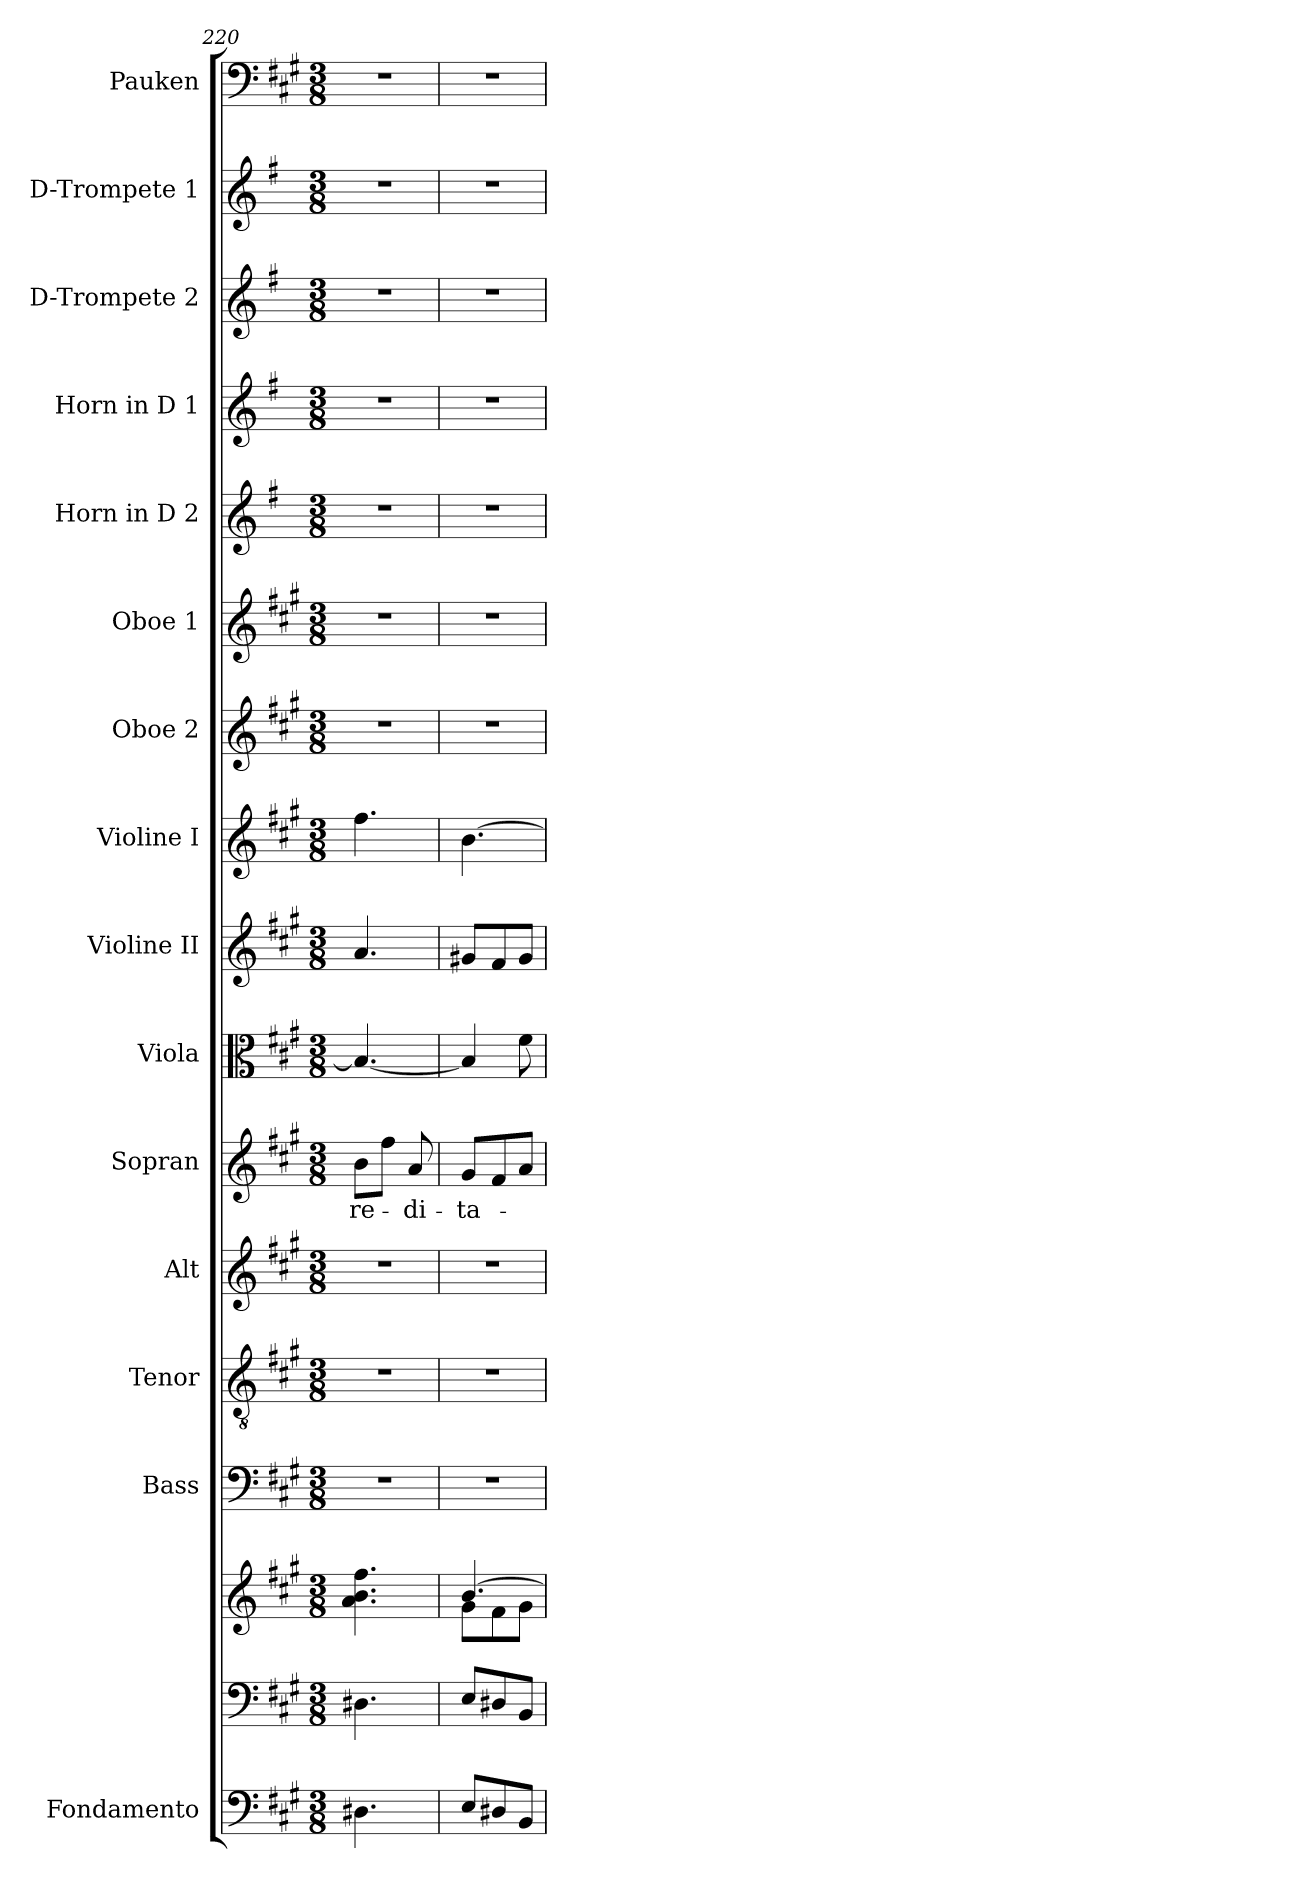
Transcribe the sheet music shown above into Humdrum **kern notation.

**kern	**kern	**kern	**kern	**kern	**kern	**kern	**text	**kern	**kern	**kern	**kern	**kern	**kern	**kern	**kern	**kern	**kern
*part16	*part15	*part15	*part14	*part13	*part12	*part11	*part11	*part10	*part9	*part8	*part7	*part6	*part5	*part4	*part3	*part2	*part1
*staff17	*staff16	*staff15	*staff14	*staff13	*staff12	*staff11	*staff11	*staff10	*staff9	*staff8	*staff7	*staff6	*staff5	*staff4	*staff3	*staff2	*staff1
*I"Fondamento	*	*	*I"Bass	*I"Tenor	*I"Alt	*I"Sopran	*	*I"Viola	*I"Violine II	*I"Violine I	*I"Oboe 2	*I"Oboe 1	*I"Horn in D 2	*I"Horn in D 1	*I"D-Trompete 2	*I"D-Trompete 1	*I"Pauken
*I'F.	*	*	*I'B.	*I'T.	*I'A.	*I'S.	*	*I'Vla.	*I'Vl. II	*I'Vl. I	*I'Ob. 2	*I'Ob. 1	*	*	*I'D Trp. 2	*I'D Trp. 1	*I'Pk.
*clefF4	*clefF4	*clefG2	*clefF4	*clefGv2	*clefG2	*clefG2	*	*clefC3	*clefG2	*clefG2	*clefG2	*clefG2	*clefG2	*clefG2	*clefG2	*clefG2	*clefF4
*ITrd7c12	*	*	*	*	*	*	*	*	*	*	*	*	*ITrd6c10	*ITrd6c10	*ITrd-1c-2	*ITrd-1c-2	*
*k[f#c#g#]	*k[f#c#g#]	*k[f#c#g#]	*k[f#c#g#]	*k[f#c#g#]	*k[f#c#g#]	*k[f#c#g#]	*	*k[f#c#g#]	*k[f#c#g#]	*k[f#c#g#]	*k[f#c#g#]	*k[f#c#g#]	*k[f#c#g#]	*k[f#c#g#]	*k[f#c#g#]	*k[f#c#g#]	*k[f#c#g#]
*A:	*A:	*A:	*A:	*A:	*A:	*A:	*	*A:	*A:	*A:	*A:	*A:	*A:	*A:	*A:	*A:	*A:
*M3/8	*M3/8	*M3/8	*M3/8	*M3/8	*M3/8	*M3/8	*	*M3/8	*M3/8	*M3/8	*M3/8	*M3/8	*M3/8	*M3/8	*M3/8	*M3/8	*M3/8
=220	=220	=220	=220	=220	=220	=220	=220	=220	=220	=220	=220	=220	=220	=220	=220	=220	=220
!	!	!	!	!	!	!	!LO:LY:b	!	!	!	!	!	!	!	!	!	!
4.DD#X\	4.D#X\	4.a\ 4.b\ 4.ff#\	4.r	4.r	4.r	8b\L	-re-	4.B/_	4.a/	4.ff#\	4.r	4.r	4.r	4.r	4.r	4.r	4.r
.	.	.	.	.	.	8ff#\J	.	.	.	.	.	.	.	.	.	.	.
!	!	!	!	!	!	!	!LO:LY:b	!	!	!	!	!	!	!	!	!	!
.	.	.	.	.	.	8a/	-di-	.	.	.	.	.	.	.	.	.	.
=221	=221	=221	=221	=221	=221	=221	=221	=221	=221	=221	=221	=221	=221	=221	=221	=221	=221
*	*	*^	*	*	*	*	*	*	*	*	*	*	*	*	*	*	*
!	!	!	!	!	!	!	!	!LO:LY:b	!	!	!	!	!	!	!	!	!	!
8EE/L	8E/L	[>4.b/	8g#\L	4.r	4.r	4.r	8g#/L	-ta-	4B/]	8g#X/L	[4.b\	4.r	4.r	4.r	4.r	4.r	4.r	4.r
8DD#X/	8D#X/	.	8f#\	.	.	.	8f#/	.	.	8f#/	.	.	.	.	.	.	.	.
8BBB/J	8BB/J	.	8g#\J	.	.	.	8a/J	.	8f#\	8g#/J	.	.	.	.	.	.	.	.
*	*	*v	*v	*	*	*	*	*	*	*	*	*	*	*	*	*	*	*
=	=	=	=	=	=	=	=	=	=	=	=	=	=	=	=	=	=
*-	*-	*-	*-	*-	*-	*-	*-	*-	*-	*-	*-	*-	*-	*-	*-	*-	*-
